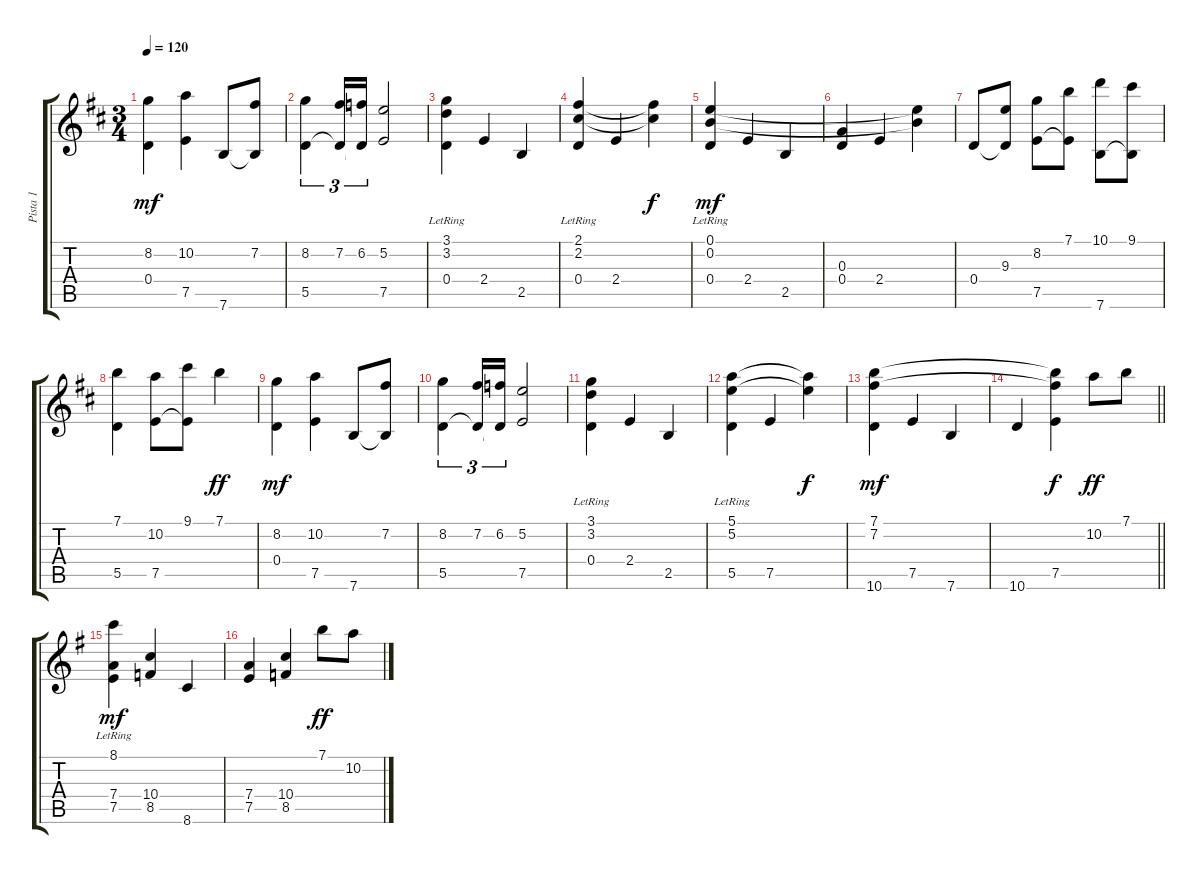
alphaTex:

\track ("Pista 1" "Pista 1") {instrument acousticguitarsteel}
\staff {score tabs}
\tuning (E4 B3 G3 D3 A2 E2) {hide}
\ts (3 4)
\tempo 120
\clef g2
\ks bminor
(8.2 0.4).4{dy mf} (10.2 7.5).4 7.6.8 (7.2 7.6{t}).8 |
(8.2 5.5).4{tu (3 2)} (7.2 5.5{t}).16{tu (3 2)} (6.2 5.5{t}).16{tu (3 2)} (5.2 7.5).2 |
(3.1{lr} 3.2{lr} 0.4).4 2.4.4 2.5.4 |
(2.1{lr} 2.2{lr} 0.4).4 2.4.4 (2.1{t} 2.2{t}).4{dy f} |
(0.1{lr} 0.2{lr} 0.4).4{dy mf} 2.4.4 2.5.4 |
(0.3 0.4).4 2.4.4 (0.1{t} 0.2{t}).4 |
0.4.8 (9.3 0.4{t}).8 (8.2 7.5).8 (7.1 7.5{t}).8 (10.1 7.6).8 (9.1 7.6{t}).8 |
(7.1 5.5).4 (10.2 7.5).8 (9.1 7.5{t}).8 7.1.4{dy ff} |
(8.2 0.4).4{dy mf} (10.2 7.5).4 7.6.8 (7.2 7.6{t}).8 |
(8.2 5.5).4{tu (3 2)} (7.2 5.5{t}).16{tu (3 2)} (6.2 5.5{t}).16{tu (3 2)} (5.2 7.5).2 |
(3.1{lr} 3.2{lr} 0.4).4 2.4.4 2.5.4 |
(5.1{lr} 5.2{lr} 5.5).4 7.5.4 (5.1{t} 5.2{t}).4{dy f} |
(7.1 7.2 10.6).4{dy mf} 7.5.4 7.6.4 |
\barLineRight lightlight
10.6.4 (7.1{t} 7.2{t} 7.5).4{dy f} 10.2.8{dy ff} 7.1.8 |
\ks eminor
(8.1{lr} 7.4 7.5).4{dy mf} (10.4 8.5).4 8.6.4 |
(7.4 7.5).4 (10.4 8.5).4 7.1.8{dy ff} 10.2.8
